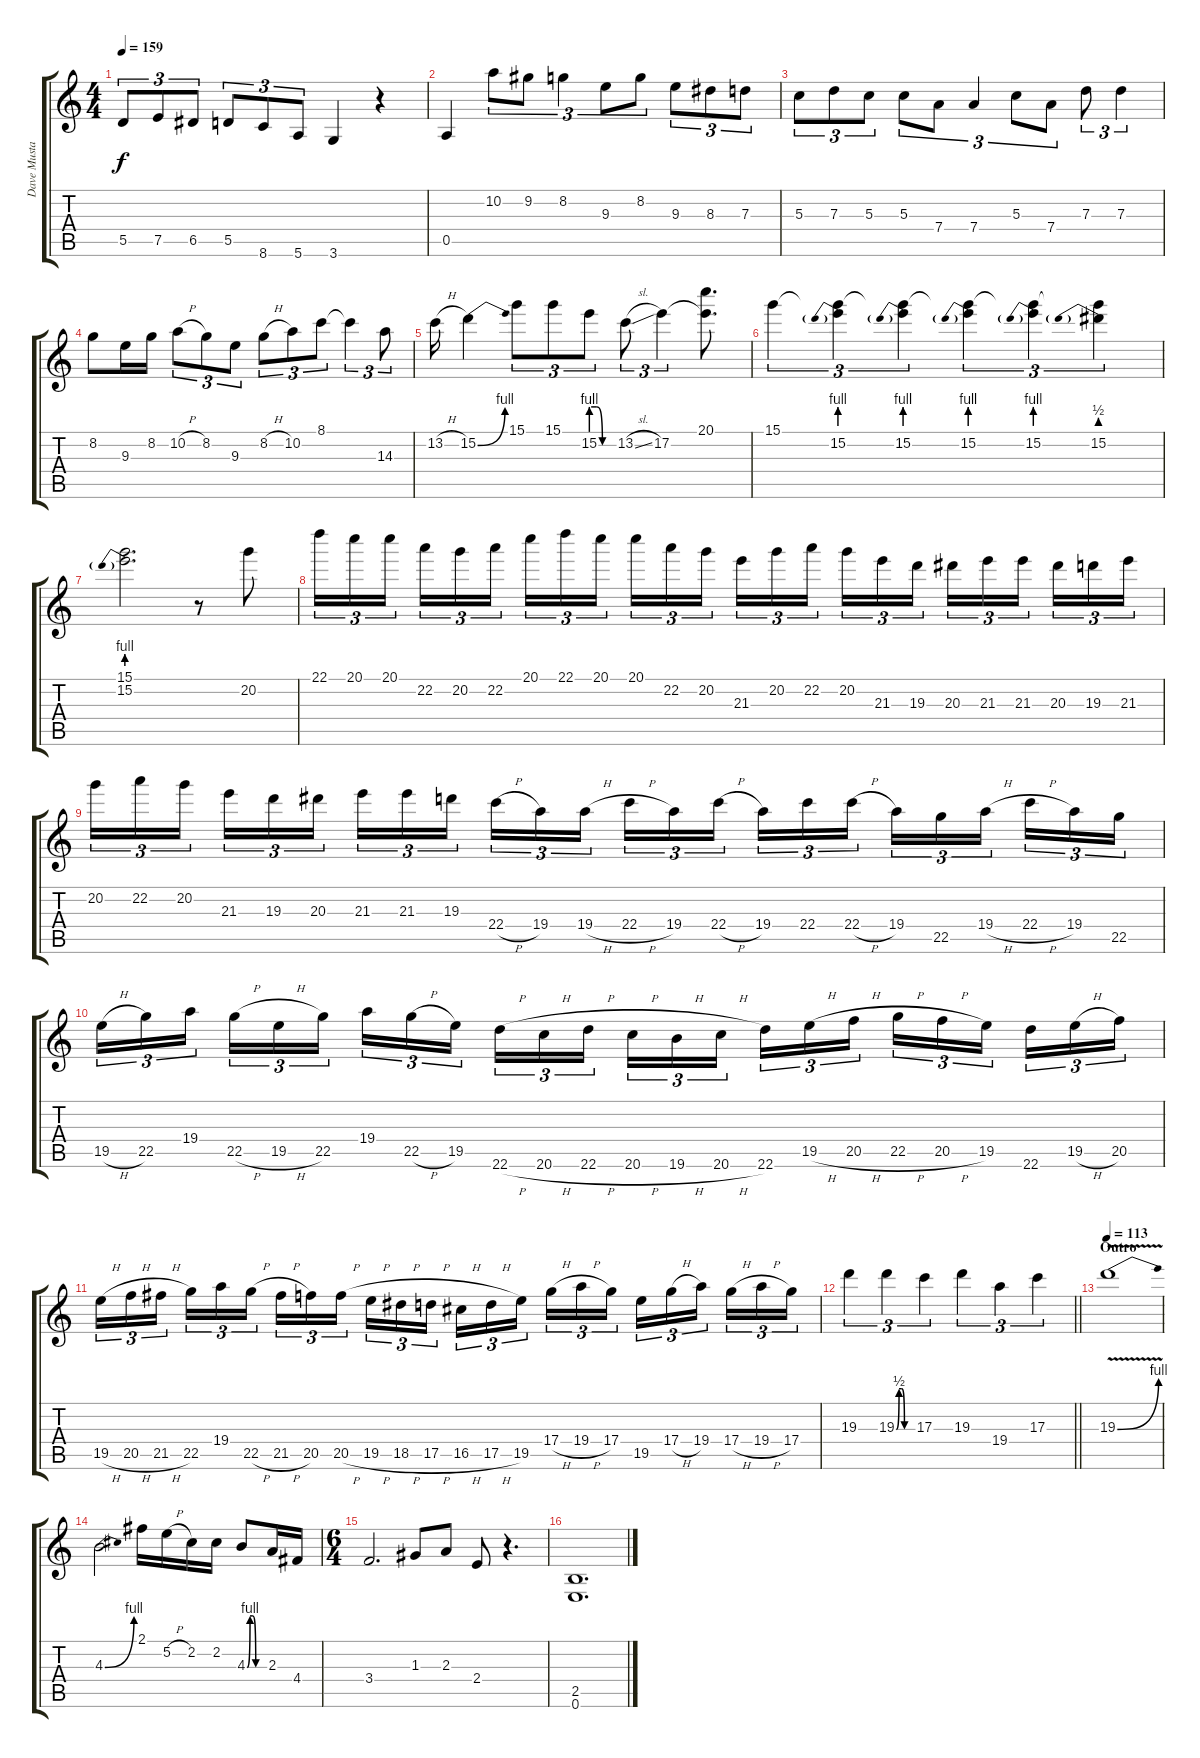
\track ("Dave Mustaine" "Dave Musta") {instrument distortionguitar}
\staff {score tabs}
\tuning (E4 B3 G3 D3 A2 E2) {hide}
\ts (4 4)
\tempo 159
\clef g2
\ks c
5.5.8{tu (3 2) dy f} 7.5.8{tu (3 2)} 6.5.8{tu (3 2)} 5.5.8{tu (3 2)} 8.6.8{tu (3 2)} 5.6.8{tu (3 2)} 3.6.4 r.4 |
0.5.4 10.2.8{tu (3 2)} 9.2.8{tu (3 2)} 8.2.4{tu (3 2)} 9.3.8{tu (3 2)} 8.2.8{tu (3 2)} 9.3.8{tu (3 2)} 8.3.8{tu (3 2)} 7.3.8{tu (3 2)} |
5.3.8{tu (3 2)} 7.3.8{tu (3 2)} 5.3.8{tu (3 2)} 5.3.8{tu (3 2)} 7.4.8{tu (3 2)} 7.4.4{tu (3 2)} 5.3.8{tu (3 2)} 7.4.8{tu (3 2)} 7.3.8{tu (3 2)} 7.3.4{tu (3 2)} |
8.2.8 9.3.16 8.2.16 10.2{h}.8{tu (3 2)} 8.2.8{tu (3 2)} 9.3.8{tu (3 2)} 8.2{h}.8{tu (3 2)} 10.2.8{tu (3 2)} 8.1.8{tu (3 2)} 8.1{t}.4{tu (3 2)} 14.3.8{tu (3 2)} |
13.2{h}.16 15.2{be (bend 0 0 60 4)}.4 15.1.8{tu (3 2)} 15.1.8{tu (3 2)} 15.2{be (custom 0 4 15 4 30 0 60 0)}.8{tu (3 2)} 13.2{sl}.8{tu (3 2)} 17.2.4{tu (3 2)} (20.1 17.2{t}).8{d} |
15.1.4{tu (3 2)} (15.1{t} 15.2{be (prebend 0 4 60 4)}).4{tu (3 2)} (15.1{t} 15.2{be (prebend 0 4 60 4)}).4{tu (3 2)} (15.1{t} 15.2{be (prebend 0 4 60 4)}).4{tu (3 2)} (15.1{t} 15.2{be (prebend 0 4 60 4)}).4{tu (3 2)} (15.1{t} 15.2{be (prebend 0 2 60 2)}).4{tu (3 2)} |
(15.1 15.2{be (prebend 0 4 60 4)}).2{d} r.8 20.2.8 |
22.1.16{tu (3 2)} 20.1.16{tu (3 2)} 20.1.16{tu (3 2) beam splitsecondary} 22.2.16{tu (3 2)} 20.2.16{tu (3 2)} 22.2.16{tu (3 2)} 20.1.16{tu (3 2)} 22.1.16{tu (3 2)} 20.1.16{tu (3 2) beam splitsecondary} 20.1.16{tu (3 2)} 22.2.16{tu (3 2)} 20.2.16{tu (3 2)} 21.3.16{tu (3 2)} 20.2.16{tu (3 2)} 22.2.16{tu (3 2) beam splitsecondary} 20.2.16{tu (3 2)} 21.3.16{tu (3 2)} 19.3.16{tu (3 2)} 20.3.16{tu (3 2)} 21.3.16{tu (3 2)} 21.3.16{tu (3 2) beam splitsecondary} 20.3.16{tu (3 2)} 19.3.16{tu (3 2)} 21.3.16{tu (3 2)} |
20.2.16{tu (3 2)} 22.2.16{tu (3 2)} 20.2.16{tu (3 2) beam splitsecondary} 21.3.16{tu (3 2)} 19.3.16{tu (3 2)} 20.3.16{tu (3 2)} 21.3.16{tu (3 2)} 21.3.16{tu (3 2)} 19.3.16{tu (3 2) beam splitsecondary} 22.4{h}.16{tu (3 2)} 19.4.16{tu (3 2)} 19.4{h}.16{tu (3 2)} 22.4{h}.16{tu (3 2)} 19.4.16{tu (3 2)} 22.4{h}.16{tu (3 2) beam splitsecondary} 19.4.16{tu (3 2)} 22.4.16{tu (3 2)} 22.4{h}.16{tu (3 2)} 19.4.16{tu (3 2)} 22.5.16{tu (3 2)} 19.4{h}.16{tu (3 2) beam splitsecondary} 22.4{h}.16{tu (3 2)} 19.4.16{tu (3 2)} 22.5.16{tu (3 2)} |
19.5{h}.16{tu (3 2)} 22.5.16{tu (3 2)} 19.4.16{tu (3 2) beam splitsecondary} 22.5{h}.16{tu (3 2)} 19.5{h}.16{tu (3 2)} 22.5.16{tu (3 2)} 19.4.16{tu (3 2)} 22.5{h}.16{tu (3 2)} 19.5.16{tu (3 2) beam splitsecondary} 22.6{h}.16{tu (3 2)} 20.6{h}.16{tu (3 2)} 22.6{h}.16{tu (3 2)} 20.6{h}.16{tu (3 2)} 19.6{h}.16{tu (3 2)} 20.6{h}.16{tu (3 2) beam splitsecondary} 22.6.16{tu (3 2)} 19.5{h}.16{tu (3 2)} 20.5{h}.16{tu (3 2)} 22.5{h}.16{tu (3 2)} 20.5{h}.16{tu (3 2)} 19.5.16{tu (3 2) beam splitsecondary} 22.6.16{tu (3 2)} 19.5{h}.16{tu (3 2)} 20.5.16{tu (3 2)} |
19.5{h}.16{tu (3 2)} 20.5{h}.16{tu (3 2)} 21.5{h}.16{tu (3 2) beam splitsecondary} 22.5.16{tu (3 2)} 19.4.16{tu (3 2)} 22.5{h}.16{tu (3 2)} 21.5{h}.16{tu (3 2)} 20.5.16{tu (3 2)} 20.5{h}.16{tu (3 2) beam splitsecondary} 19.5{h}.16{tu (3 2)} 18.5{h}.16{tu (3 2)} 17.5{h}.16{tu (3 2)} 16.5{h}.16{tu (3 2)} 17.5{h}.16{tu (3 2)} 19.5.16{tu (3 2) beam splitsecondary} 17.4{h}.16{tu (3 2)} 19.4{h}.16{tu (3 2)} 17.4.16{tu (3 2)} 19.5.16{tu (3 2)} 17.4{h}.16{tu (3 2)} 19.4.16{tu (3 2) beam splitsecondary} 17.4{h}.16{tu (3 2)} 19.4{h}.16{tu (3 2)} 17.4.16{tu (3 2)} |
\barLineRight lightlight
19.3.4{tu (3 2)} 19.3{be (custom 0 0 10 2 20 2 30 0 60 0)}.4{tu (3 2)} 17.3.4{tu (3 2)} 19.3.4{tu (3 2)} 19.4.4{tu (3 2)} 17.3.4{tu (3 2)} |
\section ("" "Outro")
\tempo 113
19.3{be (bend 0 0 60 4) v}.1 |
4.3{be (bend 0 0 60 4)}.2 2.1.16 5.2{h}.16 2.2.16 2.2.16 4.3{be (custom 0 0 10 4 20 4 30 0 60 0)}.8 2.3.16 4.4.16 |
\ts (6 4)
3.4.2{d} 1.3.8 2.3.8 2.4.8 r.4{d} |
(2.5 0.6).1{d volume 0}
